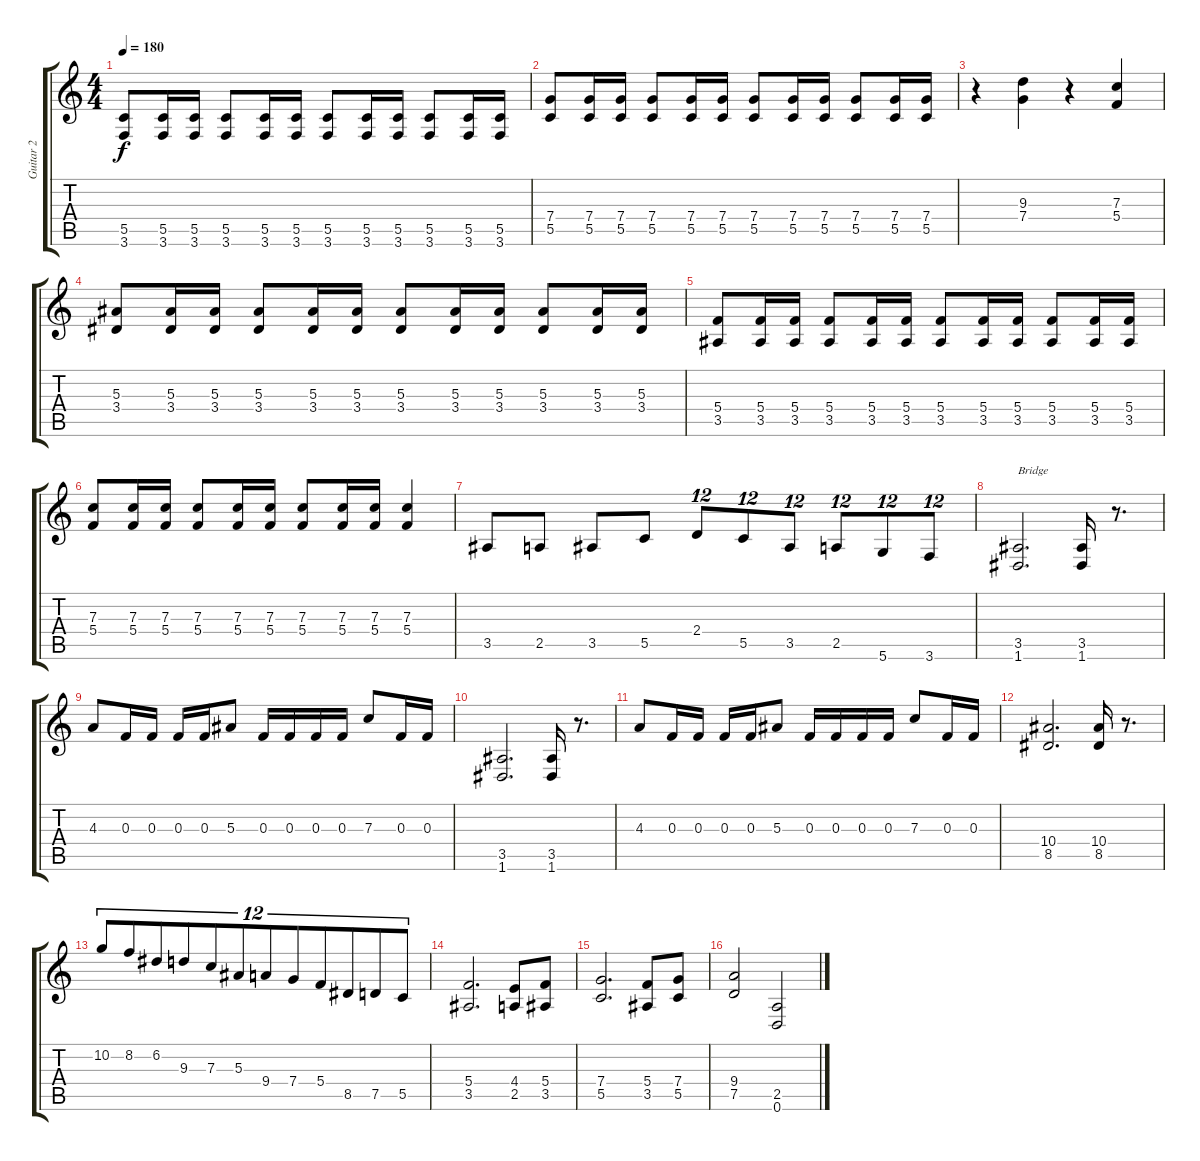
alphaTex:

\track ("Guitar 2" "Guitar 2") {instrument acousticguitarnylon}
\staff {score tabs}
\tuning (D4 A3 F3 C3 G2 D2) {hide}
\ts (4 4)
\tempo 180
\clef g2
\ks c
(5.5 3.6).8{dy f} (5.5 3.6).16 (5.5 3.6).16 (5.5 3.6).8 (5.5 3.6).16 (5.5 3.6).16 (5.5 3.6).8 (5.5 3.6).16 (5.5 3.6).16 (5.5 3.6).8 (5.5 3.6).16 (5.5 3.6).16 |
(7.4 5.5).8 (7.4 5.5).16 (7.4 5.5).16 (7.4 5.5).8 (7.4 5.5).16 (7.4 5.5).16 (7.4 5.5).8 (7.4 5.5).16 (7.4 5.5).16 (7.4 5.5).8 (7.4 5.5).16 (7.4 5.5).16 |
r.4 (9.3 7.4).4 r.4 (7.3 5.4).4 |
(5.3 3.4).8 (5.3 3.4).16 (5.3 3.4).16 (5.3 3.4).8 (5.3 3.4).16 (5.3 3.4).16 (5.3 3.4).8 (5.3 3.4).16 (5.3 3.4).16 (5.3 3.4).8 (5.3 3.4).16 (5.3 3.4).16 |
(5.4 3.5).8 (5.4 3.5).16 (5.4 3.5).16 (5.4 3.5).8 (5.4 3.5).16 (5.4 3.5).16 (5.4 3.5).8 (5.4 3.5).16 (5.4 3.5).16 (5.4 3.5).8 (5.4 3.5).16 (5.4 3.5).16 |
(7.3 5.4).8 (7.3 5.4).16 (7.3 5.4).16 (7.3 5.4).8 (7.3 5.4).16 (7.3 5.4).16 (7.3 5.4).8 (7.3 5.4).16 (7.3 5.4).16 (7.3 5.4).4 |
3.5.8 2.5.8 3.5.8 5.5.8 2.4.8{tu (12 8)} 5.5.8{tu (12 8)} 3.5.8{tu (12 8)} 2.5.8{tu (12 8)} 5.6.8{tu (12 8)} 3.6.8{tu (12 8)} |
(3.5 1.6).2{d txt "Bridge"} (3.5 1.6).16 r.8{d} |
4.3.8 0.3.16 0.3.16 0.3.16 0.3.16 5.3.8 0.3.16 0.3.16 0.3.16 0.3.16 7.3.8 0.3.16 0.3.16 |
(3.5 1.6).2{d} (3.5 1.6).16 r.8{d} |
4.3.8 0.3.16 0.3.16 0.3.16 0.3.16 5.3.8 0.3.16 0.3.16 0.3.16 0.3.16 7.3.8 0.3.16 0.3.16 |
(10.4 8.5).2{d} (10.4 8.5).16 r.8{d} |
10.2.8{tu (12 8)} 8.2.8{tu (12 8)} 6.2.8{tu (12 8)} 9.3.8{tu (12 8)} 7.3.8{tu (12 8)} 5.3.8{tu (12 8)} 9.4.8{tu (12 8)} 7.4.8{tu (12 8)} 5.4.8{tu (12 8)} 8.5.8{tu (12 8)} 7.5.8{tu (12 8)} 5.5.8{tu (12 8)} |
(5.4 3.5).2{d} (4.4 2.5).8 (5.4 3.5).8 |
(7.4 5.5).2{d} (5.4 3.5).8 (7.4 5.5).8 |
(9.4 7.5).2 (2.5 0.6).2
